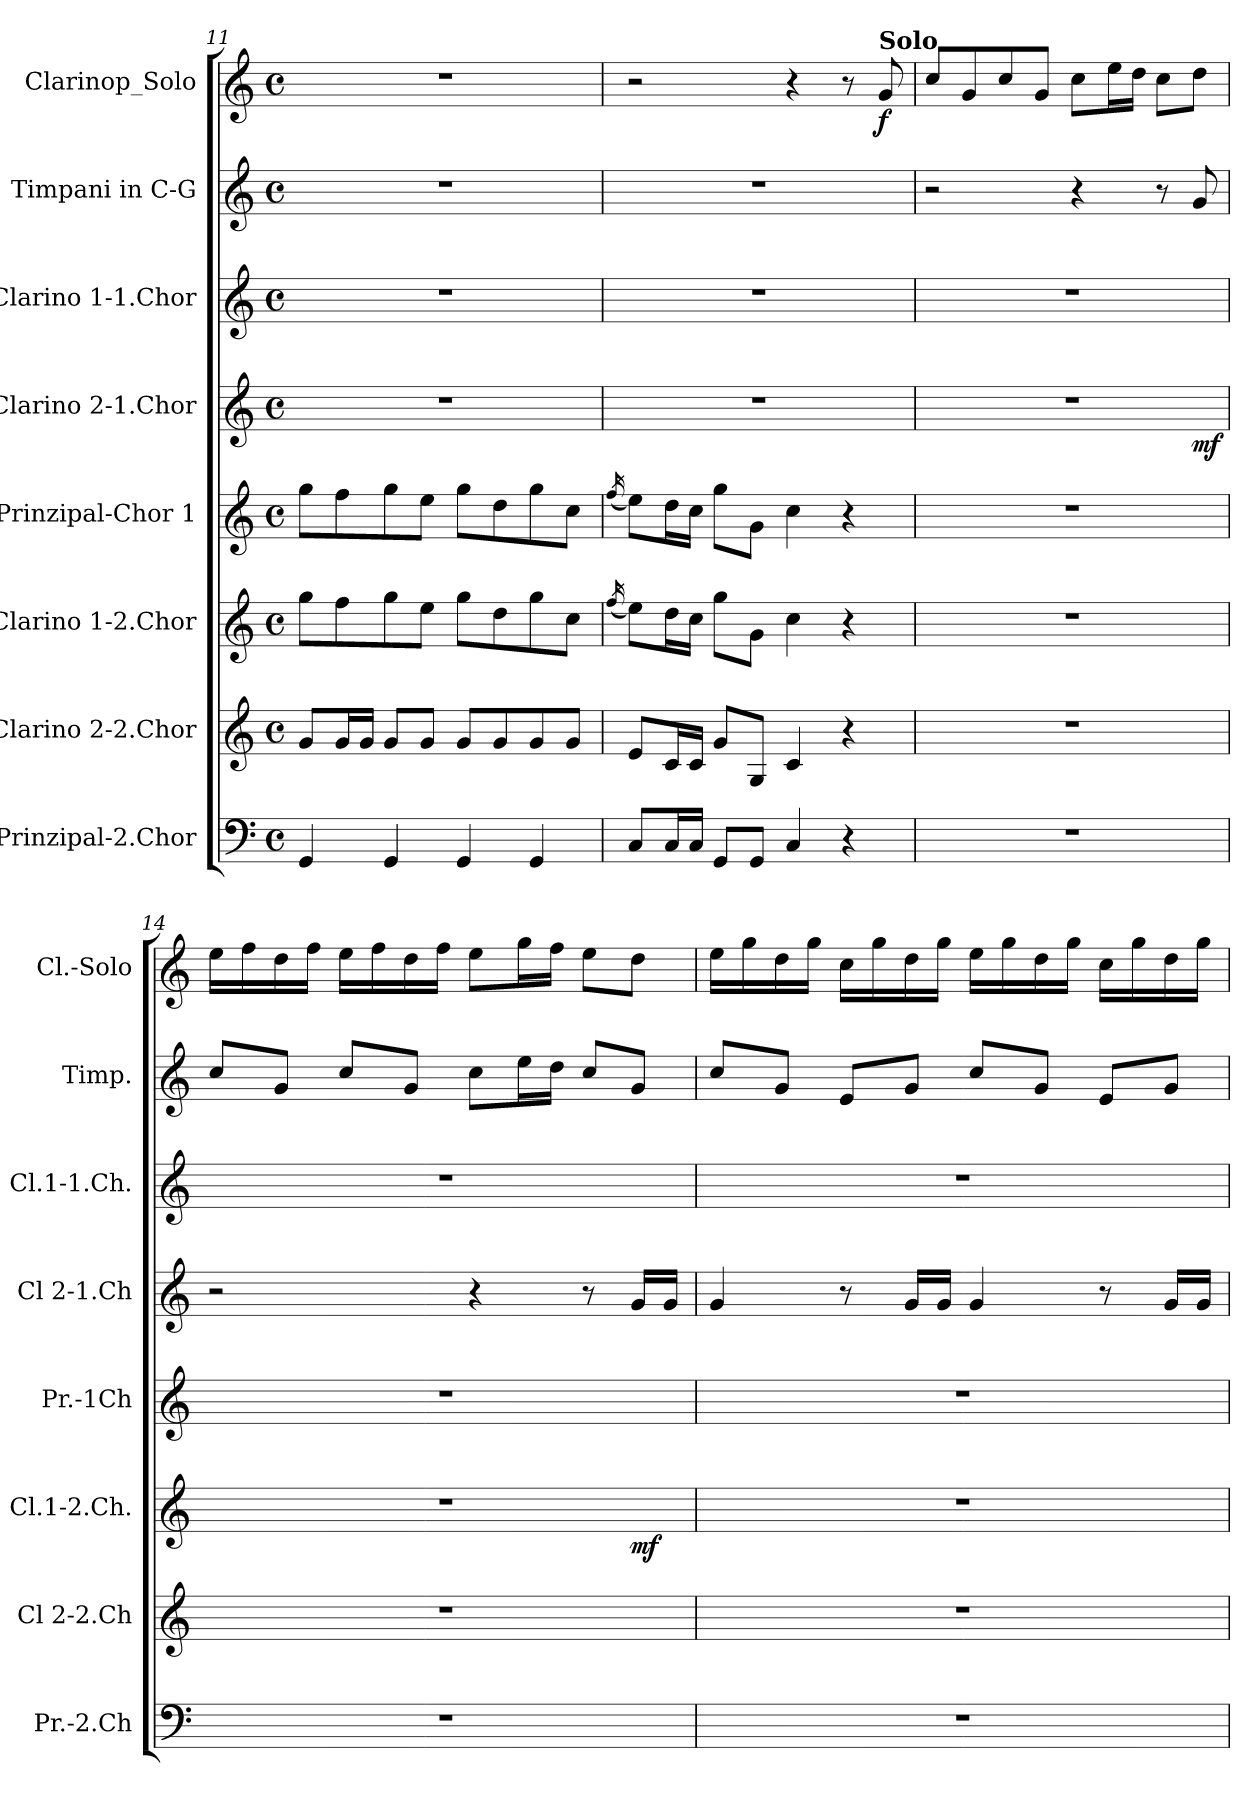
**kern	**kern	**kern	**dynam	**kern	**kern	**dynam	**kern	**kern	**kern	**dynam
*part8	*part7	*part6	*part6	*part5	*part4	*part4	*part3	*part2	*part1	*part1
*staff8	*staff7	*staff6	*staff6	*staff5	*staff4	*staff4	*staff3	*staff2	*staff1	*staff1
*I"Prinzipal-2.Chor	*I"Clarino 2-2.Chor	*I"Clarino 1-2.Chor	*	*I"Prinzipal-Chor 1	*I"Clarino 2-1.Chor	*	*I"Clarino 1-1.Chor	*I"Timpani in C-G	*I"Clarinop_Solo	*
*I'Pr.-2.Ch	*I'Cl 2-2.Ch	*I'Cl.1-2.Ch.	*	*I'Pr.-1Ch	*I'Cl 2-1.Ch	*	*I'Cl.1-1.Ch.	*I'Timp.	*I'Cl.-Solo	*
*clefF4	*clefG2	*clefG2	*	*clefG2	*clefG2	*	*clefG2	*clefG2	*clefG2	*
*	*	*ITrd1c2	*	*ITrd1c2	*	*	*ITrd1c2	*ITrd1c2	*	*
*k[]	*k[]	*k[b-e-]	*	*k[b-e-]	*k[]	*	*k[b-e-]	*k[b-e-]	*k[]	*
*C:	*C:	*B-:	*	*B-:	*C:	*	*B-:	*B-:	*C:	*
*M4/4	*M4/4	*M4/4	*	*M4/4	*M4/4	*	*M4/4	*M4/4	*M4/4	*
*met(c)	*met(c)	*met(c)	*	*met(c)	*met(c)	*	*met(c)	*met(c)	*met(c)	*
=11	=11	=11	=11	=11	=11	=11	=11	=11	=11	=11
4GG	8gL	8ffL	.	8ffL	1r	.	1r	1r	1r	.
.	16gL	8ee-	.	8ee-	.	.	.	.	.	.
.	16gJJ	.	.	.	.	.	.	.	.	.
4GG	8gL	8ff	.	8ff	.	.	.	.	.	.
.	8gJ	8ddJ	.	8ddJ	.	.	.	.	.	.
4GG	8gL	8ffL	.	8ffL	.	.	.	.	.	.
.	8g	8cc	.	8cc	.	.	.	.	.	.
4GG	8g	8ff	.	8ff	.	.	.	.	.	.
.	8gJ	8b-J	.	8b-J	.	.	.	.	.	.
=12	=12	=12	=12	=12	=12	=12	=12	=12	=12	=12
.	.	(>16qee-	.	(>16qee-	.	.	.	.	.	.
8CL	8eL	8ddL)	.	8ddL)	1r	.	1r	1r	2r	.
16CL	16cL	16ccL	.	16ccL	.	.	.	.	.	.
16CJJ	16cJJ	16b-JJ	.	16b-JJ	.	.	.	.	.	.
8GGL	8gL	8ffL	.	8ffL	.	.	.	.	.	.
8GGJ	8GJ	8fJ	.	8fJ	.	.	.	.	.	.
4C	4c	4b-	.	4b-	.	.	.	.	4r	.
4r	4r	4r	.	4r	.	.	.	.	8r	.
!	!	!	!	!	!	!	!	!	!LO:TX:a:B:t=Solo	!
!	!	!	!	!	!	!	!	!	!	!LO:DY:b
.	.	.	.	.	.	.	.	.	8g	f
!!LO:LB:g=z
=13	=13	=13	=13	=13	=13	=13	=13	=13	=13	=13
*	*	*	*	*	*^	*	*	*	*	*
1r	1r	1r	.	1r	1r	2..ryy	.	1r	2r	8ccL	.
.	.	.	.	.	.	.	.	.	.	8g	.
.	.	.	.	.	.	.	.	.	.	8cc	.
.	.	.	.	.	.	.	.	.	.	8gJ	.
.	.	.	.	.	.	.	.	.	4r	8ccL	.
.	.	.	.	.	.	.	.	.	.	16eeL	.
.	.	.	.	.	.	.	.	.	.	16ddJJ	.
.	.	.	.	.	.	.	.	.	8r	8ccL	.
!	!	!	!	!	!	!	!LO:DY:b	!	!	!	!
.	.	.	.	.	.	8ryy	mf	.	8f	8ddJ	.
*	*	*	*	*	*v	*v	*	*	*	*	*
=14	=14	=14	=14	=14	=14	=14	=14	=14	=14	=14
*	*	*^	*	*	*	*	*	*	*	*
1r	1r	1r	2..ryy	.	1r	2r	.	1r	8b-L	16eeLL	.
.	.	.	.	.	.	.	.	.	.	16ff	.
.	.	.	.	.	.	.	.	.	8fJ	16dd	.
.	.	.	.	.	.	.	.	.	.	16ffJJ	.
.	.	.	.	.	.	.	.	.	8b-L	16eeLL	.
.	.	.	.	.	.	.	.	.	.	16ff	.
.	.	.	.	.	.	.	.	.	8fJ	16dd	.
.	.	.	.	.	.	.	.	.	.	16ffJJ	.
.	.	.	.	.	.	4r	.	.	8b-L	8eeL	.
.	.	.	.	.	.	.	.	.	16ddL	16ggL	.
.	.	.	.	.	.	.	.	.	16ccJJ	16ffJJ	.
.	.	.	.	.	.	8r	.	.	8b-L	8eeL	.
!	!	!	!	!LO:DY:b	!	!	!	!	!	!	!
.	.	.	8ryy	mf	.	16gLL	.	.	8fJ	8ddJ	.
.	.	.	.	.	.	16gJJ	.	.	.	.	.
*	*	*v	*v	*	*	*	*	*	*	*	*
=15	=15	=15	=15	=15	=15	=15	=15	=15	=15	=15
1r	1r	1r	.	1r	4g	.	1r	8b-L	16eeLL	.
.	.	.	.	.	.	.	.	.	16gg	.
.	.	.	.	.	.	.	.	8fJ	16dd	.
.	.	.	.	.	.	.	.	.	16ggJJ	.
.	.	.	.	.	8r	.	.	8dL	16ccLL	.
.	.	.	.	.	.	.	.	.	16gg	.
.	.	.	.	.	16gLL	.	.	8fJ	16dd	.
.	.	.	.	.	16gJJ	.	.	.	16ggJJ	.
.	.	.	.	.	4g	.	.	8b-L	16eeLL	.
.	.	.	.	.	.	.	.	.	16gg	.
.	.	.	.	.	.	.	.	8fJ	16dd	.
.	.	.	.	.	.	.	.	.	16ggJJ	.
.	.	.	.	.	8r	.	.	8dL	16ccLL	.
.	.	.	.	.	.	.	.	.	16gg	.
.	.	.	.	.	16gLL	.	.	8fJ	16dd	.
.	.	.	.	.	16gJJ	.	.	.	16ggJJ	.
=	=	=	=	=	=	=	=	=	=	=
*-	*-	*-	*-	*-	*-	*-	*-	*-	*-	*-
